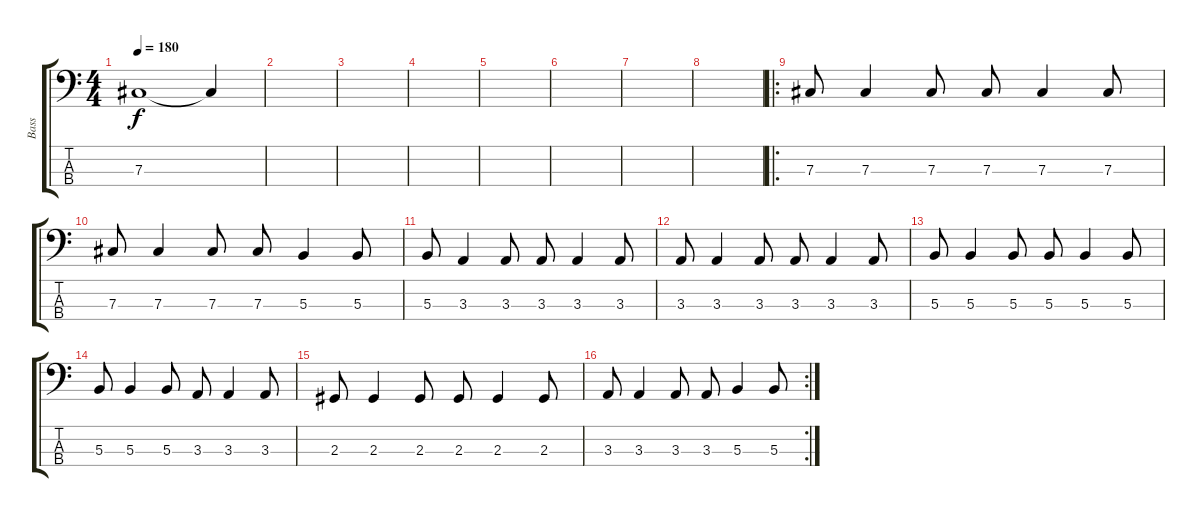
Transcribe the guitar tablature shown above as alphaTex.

\track ("Bass" "Bass") {instrument electricbassfinger}
\staff {score tabs}
\tuning (E2 B1 Gb1 Db1) {hide}
\ts (4 4)
\tempo 180
\clef f4
\ks c
7.3.1{dy f} 7.3{t}.4 |
|
|
|
|
|
|
|
\ro
7.3.8 7.3.4 7.3.8 7.3.8 7.3.4 7.3.8 |
7.3.8 7.3.4 7.3.8 7.3.8 5.3.4 5.3.8 |
5.3.8 3.3.4 3.3.8 3.3.8 3.3.4 3.3.8 |
3.3.8 3.3.4 3.3.8 3.3.8 3.3.4 3.3.8 |
5.3.8 5.3.4 5.3.8 5.3.8 5.3.4 5.3.8 |
5.3.8 5.3.4 5.3.8 3.3.8 3.3.4 3.3.8 |
2.3.8 2.3.4 2.3.8 2.3.8 2.3.4 2.3.8 |
\rc 2
3.3.8 3.3.4 3.3.8 3.3.8 5.3.4 5.3.8
